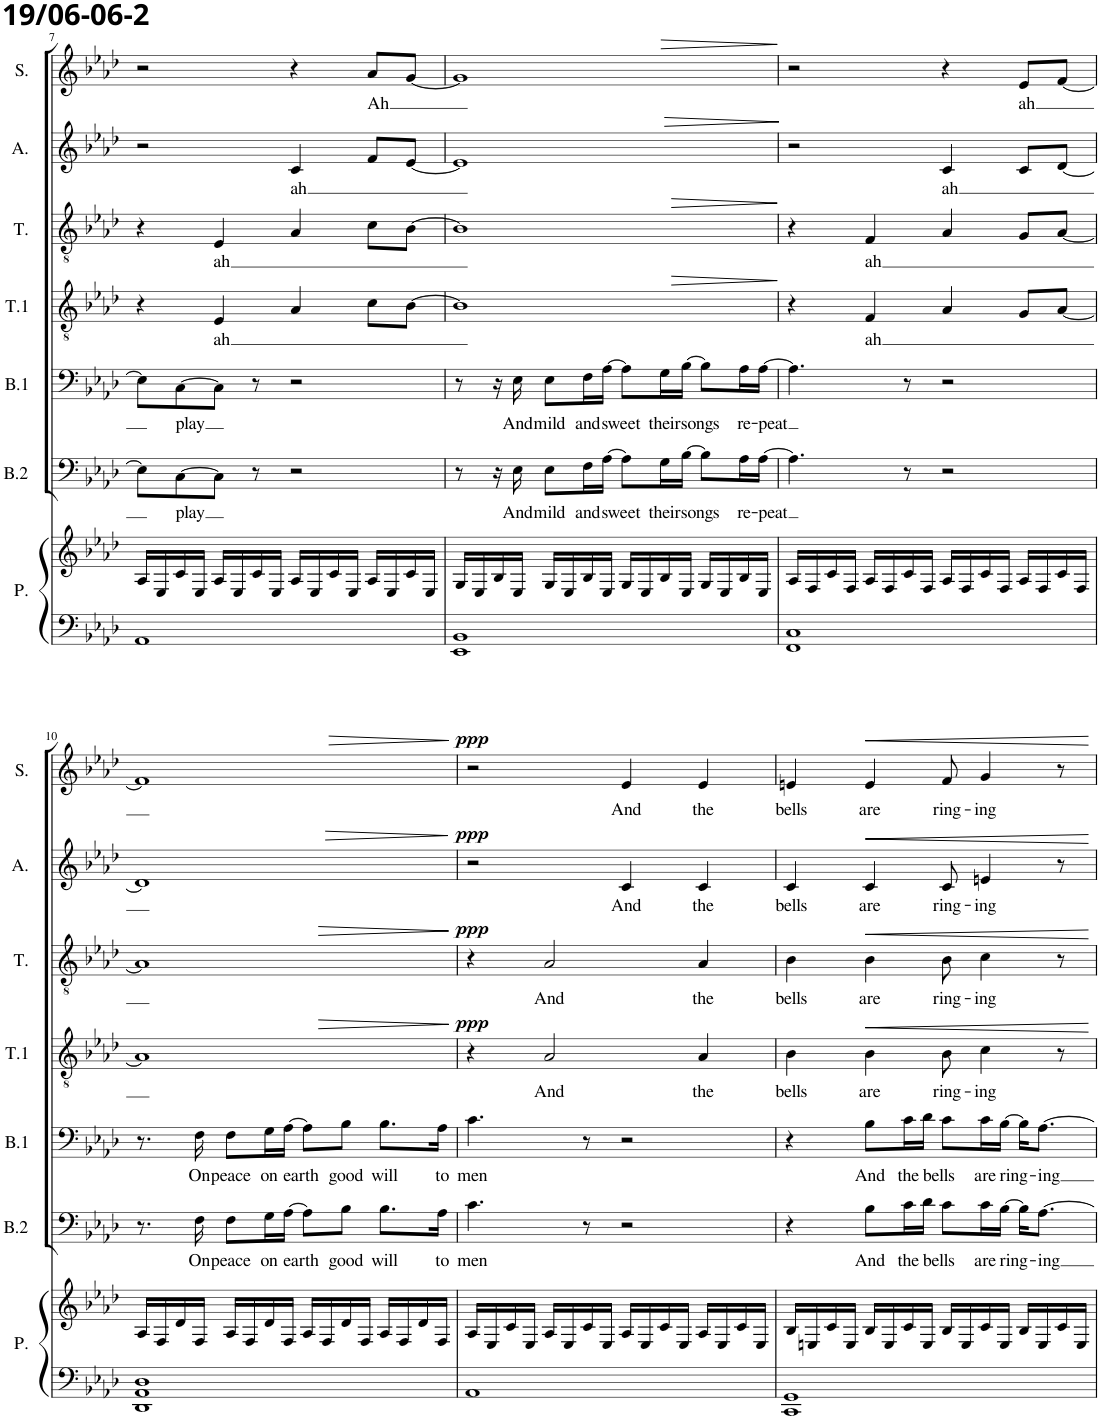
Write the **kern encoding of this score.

**kern	**kern	**kern	**text	**kern	**text	**kern	**text	**dynam	**kern	**text	**dynam	**kern	**text	**dynam	**kern	**text	**dynam
*part7	*part7	*part6	*part6	*part5	*part5	*part4	*part4	*part4	*part3	*part3	*part3	*part2	*part2	*part2	*part1	*part1	*part1
*staff8	*staff7	*staff6	*staff6	*staff5	*staff5	*staff4	*staff4	*staff4	*staff3	*staff3	*staff3	*staff2	*staff2	*staff2	*staff1	*staff1	*staff1
*I"Piano	*	*I"Bas 2	*	*I"Bas 1	*	*I"Tenor 1	*	*	*I"Tenor	*	*	*I"Alt	*	*	*I"Sopraan	*	*
*I'P.	*	*I'B.2	*	*I'B.1	*	*I'T.1	*	*	*I'T.	*	*	*I'A.	*	*	*I'S.	*	*
!!LO:PB:g=z
*clefF4	*clefG2	*clefF4	*	*clefF4	*	*clefGv2	*	*	*clefGv2	*	*	*clefG2	*	*	*clefG2	*	*
*k[b-e-a-d-]	*k[b-e-a-d-]	*k[b-e-a-d-]	*	*k[b-e-a-d-]	*	*k[b-e-a-d-]	*	*	*k[b-e-a-d-]	*	*	*k[b-e-a-d-]	*	*	*k[b-e-a-d-]	*	*
*M4/4	*M4/4	*M4/4	*	*M4/4	*	*M4/4	*	*	*M4/4	*	*	*M4/4	*	*	*M4/4	*	*
=7	=7	=7	=7	=7	=7	=7	=7	=7	=7	=7	=7	=7	=7	=7	=7	=7	=7
1AA-	16A-/LL	8E-\L]	.	8E-\L]	.	4r	.	.	4r	.	.	2r	.	.	2r	.	.
.	16E-/	.	.	.	.	.	.	.	.	.	.	.	.	.	.	.	.
!	!	!	!LO:LY:b	!	!LO:LY:b	!	!	!	!	!	!	!	!	!	!	!	!
.	16c/	[8C\	play	[8C\	play	.	.	.	.	.	.	.	.	.	.	.	.
.	16E-/JJ	.	.	.	.	.	.	.	.	.	.	.	.	.	.	.	.
!	!	!	!	!	!	!	!LO:LY:b	!	!	!LO:LY:b	!	!	!	!	!	!	!
.	16A-/LL	8C\J]	.	8C\J]	.	4E-/	ah	.	4E-/	ah	.	.	.	.	.	.	.
.	16E-/	.	.	.	.	.	.	.	.	.	.	.	.	.	.	.	.
.	16c/	8r	.	8r	.	.	.	.	.	.	.	.	.	.	.	.	.
.	16E-/JJ	.	.	.	.	.	.	.	.	.	.	.	.	.	.	.	.
!	!	!	!	!	!	!	!	!	!	!	!	!	!LO:LY:b	!	!	!	!
.	16A-/LL	2r	.	2r	.	4A-/	.	.	4A-/	.	.	4c/	ah	.	4r	.	.
.	16E-/	.	.	.	.	.	.	.	.	.	.	.	.	.	.	.	.
.	16c/	.	.	.	.	.	.	.	.	.	.	.	.	.	.	.	.
.	16E-/JJ	.	.	.	.	.	.	.	.	.	.	.	.	.	.	.	.
!	!	!	!	!	!	!	!	!	!	!	!	!	!	!	!	!LO:LY:b	!
.	16A-/LL	.	.	.	.	8c\L	.	.	8c\L	.	.	8f/L	.	.	8a-/L	Ah	.
.	16E-/	.	.	.	.	.	.	.	.	.	.	.	.	.	.	.	.
.	16c/	.	.	.	.	[8B-\J	.	.	[8B-\J	.	.	[8e-/J	.	.	[8g/J	.	.
.	16E-/JJ	.	.	.	.	.	.	.	.	.	.	.	.	.	.	.	.
=8	=8	=8	=8	=8	=8	=8	=8	=8	=8	=8	=8	=8	=8	=8	=8	=8	=8
!	!	!	!	!	!	!	!	!LO:HP:b	!	!	!LO:HP:b	!	!	!LO:HP:b	!	!	!LO:HP:b
1EE- 1BB-	16G/LL	8r	.	8r	.	1B-]	.	>	1B-]	.	>	1e-]	.	>	1g]	.	>
.	16E-/	.	.	.	.	.	.	.	.	.	.	.	.	.	.	.	.
.	16B-/	16r	.	16r	.	.	.	.	.	.	.	.	.	.	.	.	.
!	!	!	!LO:LY:b	!	!LO:LY:b	!	!	!	!	!	!	!	!	!	!	!	!
.	16E-/JJ	16E-\	And	16E-\	And	.	.	.	.	.	.	.	.	.	.	.	.
!	!	!	!LO:LY:b	!	!LO:LY:b	!	!	!	!	!	!	!	!	!	!	!	!
.	16G/LL	8E-\L	mild	8E-\L	mild	.	.	.	.	.	.	.	.	.	.	.	.
.	16E-/	.	.	.	.	.	.	.	.	.	.	.	.	.	.	.	.
!	!	!	!LO:LY:b	!	!LO:LY:b	!	!	!	!	!	!	!	!	!	!	!	!
.	16B-/	16F\L	and	16F\L	and	.	.	.	.	.	.	.	.	.	.	.	.
!	!	!	!LO:LY:b	!	!LO:LY:b	!	!	!	!	!	!	!	!	!	!	!	!
.	16E-/JJ	[16A-\JJ	sweet	[16A-\JJ	sweet	.	.	.	.	.	.	.	.	.	.	.	.
.	16G/LL	8A-\L]	.	8A-\L]	.	.	.	.	.	.	.	.	.	.	.	.	.
.	16E-/	.	.	.	.	.	.	.	.	.	.	.	.	.	.	.	.
!	!	!	!LO:LY:b	!	!LO:LY:b	!	!	!	!	!	!	!	!	!	!	!	!
.	16B-/	16G\L	their	16G\L	their	.	.	.	.	.	.	.	.	.	.	.	.
!	!	!	!LO:LY:b	!	!LO:LY:b	!	!	!	!	!	!	!	!	!	!	!	!
.	16E-/JJ	[16B-\JJ	songs	[16B-\JJ	songs	.	.	.	.	.	.	.	.	.	.	.	.
.	16G/LL	8B-\L]	.	8B-\L]	.	.	.	.	.	.	.	.	.	.	.	.	.
.	16E-/	.	.	.	.	.	.	.	.	.	.	.	.	.	.	.	.
!	!	!	!LO:LY:b	!	!LO:LY:b	!	!	!	!	!	!	!	!	!	!	!	!
.	16B-/	16A-\L	re-	16A-\L	re-	.	.	.	.	.	.	.	.	.	.	.	.
!	!	!	!LO:LY:b	!	!LO:LY:b	!	!	!	!	!	!	!	!	!	!	!	!
.	16E-/JJ	[16A-\JJ	-peat	[16A-\JJ	-peat	.	.	.	.	.	.	.	.	.	.	.	.
.	.	.	.	.	.	.	.	]	.	.	]	.	.	]	.	.	]
=9	=9	=9	=9	=9	=9	=9	=9	=9	=9	=9	=9	=9	=9	=9	=9	=9	=9
1FF 1C	16A-/LL	4.A-\]	.	4.A-\]	.	4r	.	.	4r	.	.	2r	.	.	2r	.	.
.	16F/	.	.	.	.	.	.	.	.	.	.	.	.	.	.	.	.
.	16c/	.	.	.	.	.	.	.	.	.	.	.	.	.	.	.	.
.	16F/JJ	.	.	.	.	.	.	.	.	.	.	.	.	.	.	.	.
!	!	!	!	!	!	!	!LO:LY:b	!	!	!LO:LY:b	!	!	!	!	!	!	!
.	16A-/LL	.	.	.	.	4F/	ah	.	4F/	ah	.	.	.	.	.	.	.
.	16F/	.	.	.	.	.	.	.	.	.	.	.	.	.	.	.	.
.	16c/	8r	.	8r	.	.	.	.	.	.	.	.	.	.	.	.	.
.	16F/JJ	.	.	.	.	.	.	.	.	.	.	.	.	.	.	.	.
!	!	!	!	!	!	!	!	!	!	!	!	!	!LO:LY:b	!	!	!	!
.	16A-/LL	2r	.	2r	.	4A-/	.	.	4A-/	.	.	4c/	ah	.	4r	.	.
.	16F/	.	.	.	.	.	.	.	.	.	.	.	.	.	.	.	.
.	16c/	.	.	.	.	.	.	.	.	.	.	.	.	.	.	.	.
.	16F/JJ	.	.	.	.	.	.	.	.	.	.	.	.	.	.	.	.
!	!	!	!	!	!	!	!	!	!	!	!	!	!	!	!	!LO:LY:b	!
.	16A-/LL	.	.	.	.	8G/L	.	.	8G/L	.	.	8c/L	.	.	8e-/L	ah	.
.	16F/	.	.	.	.	.	.	.	.	.	.	.	.	.	.	.	.
.	16c/	.	.	.	.	[8A-/J	.	.	[8A-/J	.	.	[8d-/J	.	.	[8f/J	.	.
.	16F/JJ	.	.	.	.	.	.	.	.	.	.	.	.	.	.	.	.
!!LO:LB:g=z
=10	=10	=10	=10	=10	=10	=10	=10	=10	=10	=10	=10	=10	=10	=10	=10	=10	=10
!	!	!	!	!	!	!	!	!LO:HP:b	!	!	!LO:HP:b	!	!	!LO:HP:b	!	!	!LO:HP:b
1DD- 1AA- 1D-	16A-/LL	8.r	.	8.r	.	1A-]	.	>	1A-]	.	>	1d-]	.	>	1f]	.	>
.	16F/	.	.	.	.	.	.	.	.	.	.	.	.	.	.	.	.
.	16d-/	.	.	.	.	.	.	.	.	.	.	.	.	.	.	.	.
!	!	!	!LO:LY:b	!	!LO:LY:b	!	!	!	!	!	!	!	!	!	!	!	!
.	16F/JJ	16F\	On	16F\	On	.	.	.	.	.	.	.	.	.	.	.	.
!	!	!	!LO:LY:b	!	!LO:LY:b	!	!	!	!	!	!	!	!	!	!	!	!
.	16A-/LL	8F\L	peace	8F\L	peace	.	.	.	.	.	.	.	.	.	.	.	.
.	16F/	.	.	.	.	.	.	.	.	.	.	.	.	.	.	.	.
!	!	!	!LO:LY:b	!	!LO:LY:b	!	!	!	!	!	!	!	!	!	!	!	!
.	16d-/	16G\L	on	16G\L	on	.	.	.	.	.	.	.	.	.	.	.	.
!	!	!	!LO:LY:b	!	!LO:LY:b	!	!	!	!	!	!	!	!	!	!	!	!
.	16F/JJ	[16A-\JJ	earth	[16A-\JJ	earth	.	.	.	.	.	.	.	.	.	.	.	.
.	16A-/LL	8A-\L]	.	8A-\L]	.	.	.	.	.	.	.	.	.	.	.	.	.
.	16F/	.	.	.	.	.	.	.	.	.	.	.	.	.	.	.	.
!	!	!	!LO:LY:b	!	!LO:LY:b	!	!	!	!	!	!	!	!	!	!	!	!
.	16d-/	8B-\J	good	8B-\J	good	.	.	.	.	.	.	.	.	.	.	.	.
.	16F/JJ	.	.	.	.	.	.	.	.	.	.	.	.	.	.	.	.
!	!	!	!LO:LY:b	!	!LO:LY:b	!	!	!	!	!	!	!	!	!	!	!	!
.	16A-/LL	8.B-\L	will	8.B-\L	will	.	.	.	.	.	.	.	.	.	.	.	.
.	16F/	.	.	.	.	.	.	.	.	.	.	.	.	.	.	.	.
.	16d-/	.	.	.	.	.	.	.	.	.	.	.	.	.	.	.	.
!	!	!	!LO:LY:b	!	!LO:LY:b	!	!	!	!	!	!	!	!	!	!	!	!
.	16F/JJ	16A-\Jk	to	16A-\Jk	to	.	.	.	.	.	.	.	.	.	.	.	.
.	.	.	.	.	.	.	.	]	.	.	]	.	.	]	.	.	]
=11	=11	=11	=11	=11	=11	=11	=11	=11	=11	=11	=11	=11	=11	=11	=11	=11	=11
!	!	!	!LO:LY:b	!	!LO:LY:b	!	!	!LO:DY:a	!	!	!LO:DY:a	!	!	!LO:DY:a	!	!	!LO:DY:a
1AA-	16A-/LL	4.c\	men	4.c\	men	4r	.	ppp	4r	.	ppp	2r	.	ppp	2r	.	ppp
.	16E-/	.	.	.	.	.	.	.	.	.	.	.	.	.	.	.	.
.	16c/	.	.	.	.	.	.	.	.	.	.	.	.	.	.	.	.
.	16E-/JJ	.	.	.	.	.	.	.	.	.	.	.	.	.	.	.	.
!	!	!	!	!	!	!	!LO:LY:b	!	!	!LO:LY:b	!	!	!	!	!	!	!
.	16A-/LL	.	.	.	.	2A-/	And	.	2A-/	And	.	.	.	.	.	.	.
.	16E-/	.	.	.	.	.	.	.	.	.	.	.	.	.	.	.	.
.	16c/	8r	.	8r	.	.	.	.	.	.	.	.	.	.	.	.	.
.	16E-/JJ	.	.	.	.	.	.	.	.	.	.	.	.	.	.	.	.
!	!	!	!	!	!	!	!	!	!	!	!	!	!LO:LY:b	!	!	!LO:LY:b	!
.	16A-/LL	2r	.	2r	.	.	.	.	.	.	.	4c/	And	.	4e-/	And	.
.	16E-/	.	.	.	.	.	.	.	.	.	.	.	.	.	.	.	.
.	16c/	.	.	.	.	.	.	.	.	.	.	.	.	.	.	.	.
.	16E-/JJ	.	.	.	.	.	.	.	.	.	.	.	.	.	.	.	.
!	!	!	!	!	!	!	!LO:LY:b	!	!	!LO:LY:b	!	!	!LO:LY:b	!	!	!LO:LY:b	!
.	16A-/LL	.	.	.	.	4A-/	the	.	4A-/	the	.	4c/	the	.	4e-/	the	.
.	16E-/	.	.	.	.	.	.	.	.	.	.	.	.	.	.	.	.
.	16c/	.	.	.	.	.	.	.	.	.	.	.	.	.	.	.	.
.	16E-/JJ	.	.	.	.	.	.	.	.	.	.	.	.	.	.	.	.
=12	=12	=12	=12	=12	=12	=12	=12	=12	=12	=12	=12	=12	=12	=12	=12	=12	=12
!	!	!	!	!	!	!	!LO:LY:b	!	!	!LO:LY:b	!	!	!LO:LY:b	!	!	!LO:LY:b	!
1CC 1GG	16B-/LL	4r	.	4r	.	4B-\	bells	.	4B-\	bells	.	4c/	bells	.	4en/	bells	.
.	16En/	.	.	.	.	.	.	.	.	.	.	.	.	.	.	.	.
.	16c/	.	.	.	.	.	.	.	.	.	.	.	.	.	.	.	.
.	16E/JJ	.	.	.	.	.	.	.	.	.	.	.	.	.	.	.	.
!	!	!	!LO:LY:b	!	!LO:LY:b	!	!LO:LY:b	!LO:HP:b	!	!LO:LY:b	!LO:HP:b	!	!LO:LY:b	!LO:HP:b	!	!LO:LY:b	!LO:HP:b
.	16B-/LL	8B-\L	And	8B-\L	And	4B-\	are	<	4B-\	are	<	4c/	are	<	4e/	are	<
.	16E/	.	.	.	.	.	.	.	.	.	.	.	.	.	.	.	.
!	!	!	!LO:LY:b	!	!LO:LY:b	!	!	!	!	!	!	!	!	!	!	!	!
.	16c/	16c\L	the	16c\L	the	.	.	.	.	.	.	.	.	.	.	.	.
!	!	!	!LO:LY:b	!	!LO:LY:b	!	!	!	!	!	!	!	!	!	!	!	!
.	16E/JJ	16d-\JJ	bells	16d-\JJ	bells	.	.	.	.	.	.	.	.	.	.	.	.
!	!	!	!	!	!	!	!LO:LY:b	!	!	!LO:LY:b	!	!	!LO:LY:b	!	!	!LO:LY:b	!
.	16B-/LL	8c\L	.	8c\L	.	8B-\	ring-	.	8B-\	ring-	.	8c/	ring-	.	8f/	ring-	.
.	16E/	.	.	.	.	.	.	.	.	.	.	.	.	.	.	.	.
!	!	!	!LO:LY:b	!	!LO:LY:b	!	!LO:LY:b	!	!	!LO:LY:b	!	!	!LO:LY:b	!	!	!LO:LY:b	!
.	16c/	16c\L	are	16c\L	are	4c\	-ing	.	4c\	-ing	.	4en/	-ing	.	4g/	-ing	.
!	!	!	!LO:LY:b	!	!LO:LY:b	!	!	!	!	!	!	!	!	!	!	!	!
.	16E/JJ	[16B-\JJ	ring-	[16B-\JJ	ring-	.	.	.	.	.	.	.	.	.	.	.	.
.	16B-/LL	16B-\KL]	.	16B-\KL]	.	.	.	.	.	.	.	.	.	.	.	.	.
!	!	!	!LO:LY:b	!	!LO:LY:b	!	!	!	!	!	!	!	!	!	!	!	!
.	16E/	[8.A-\J	-ing	[8.A-\J	-ing	.	.	.	.	.	.	.	.	.	.	.	.
.	16c/	.	.	.	.	8r	.	.	8r	.	.	8r	.	.	8r	.	.
.	16E/JJ	.	.	.	.	.	.	.	.	.	.	.	.	.	.	.	.
.	.	.	.	.	.	.	.	[	.	.	[	.	.	[	.	.	[
=	=	=	=	=	=	=	=	=	=	=	=	=	=	=	=	=	=
*-	*-	*-	*-	*-	*-	*-	*-	*-	*-	*-	*-	*-	*-	*-	*-	*-	*-
